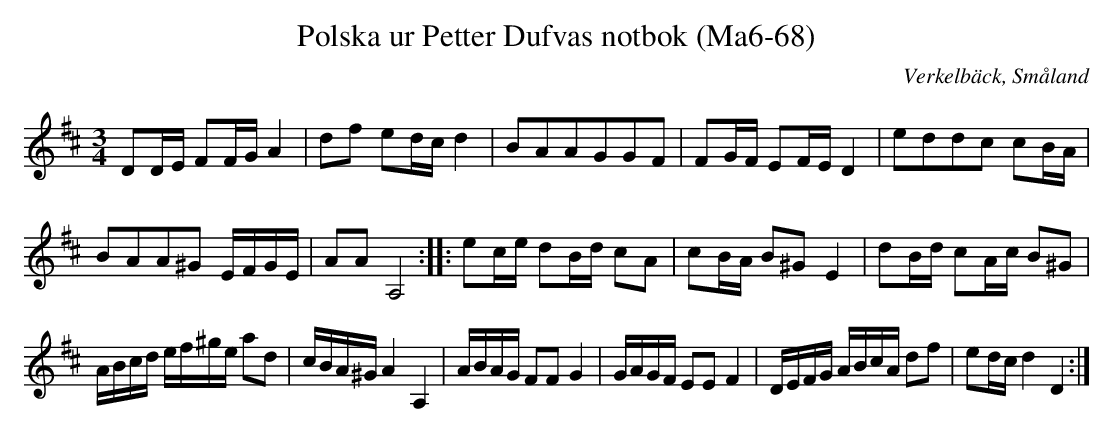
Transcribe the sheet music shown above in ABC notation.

X:1
T:Polska ur Petter Dufvas notbok (Ma6-68)
O:Verkelbäck, Småland
M:3/4
L:1/8
K:D
DD/E/ FF/G/ A2|df ed/c/ d2|BAAGGF|FG/F/ EF/E/ D2|eddc cB/A/|
BAA^G E/F/G/E/|AA A,4:| |:ec/e/ dB/d/ cA|cB/A/ B^G E2|dB/d/ cA/c/ B^G|
A/B/c/d/ e/f/^g/e/ ad|c/B/A/^G/ A2A,2|A/B/A/G/ FF G2|G/A/G/F/ EE F2|D/E/F/G/ A/B/c/A/ df|ed/c/ d2D2:|
